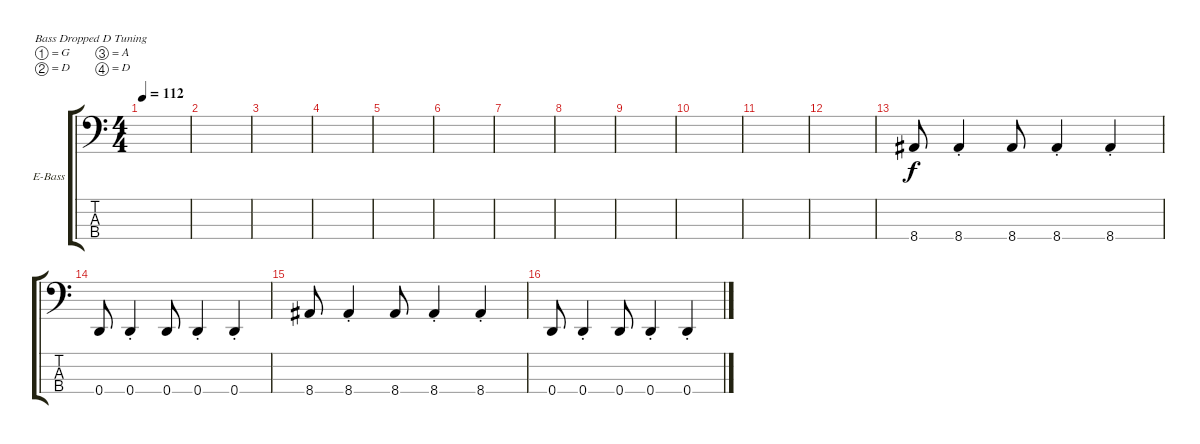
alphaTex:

\defaultSystemsLayout 4
\bracketExtendMode groupsimilarinstruments
\firstSystemTrackNameOrientation horizontal
\otherSystemsTrackNameOrientation horizontal
\track ("Electric Bass" "E-Bass") {instrument electricbassfinger}
\staff {score tabs}
\tuning (G2 D2 A1 D1)
\ts (4 4)
\tempo 112
\clef f4
\ks c
|
|
|
|
|
|
|
|
|
|
|
|
8.4.8 8.4{st}.4 8.4.8 8.4{st}.4 8.4{st}.4 |
0.4.8 0.4{st}.4 0.4.8 0.4{st}.4 0.4{st}.4 |
8.4.8 8.4{st}.4 8.4.8 8.4{st}.4 8.4{st}.4 |
0.4.8 0.4{st}.4 0.4.8 0.4{st}.4 0.4{st}.4
